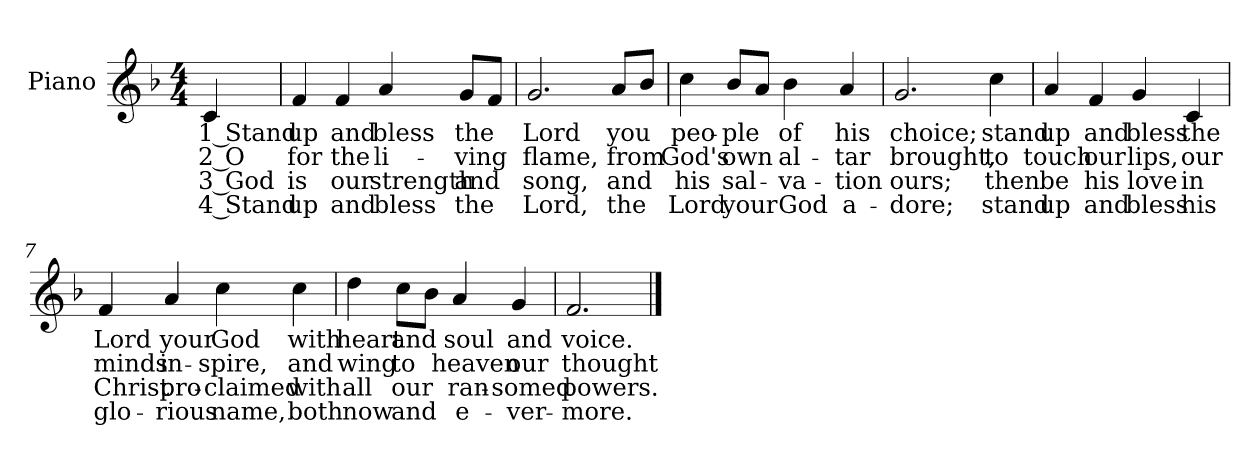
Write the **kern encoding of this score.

**kern	**text	**text	**text	**text
*part1	*part1	*part1	*part1	*part1
*staff1	*staff1	*staff1	*staff1	*staff1
*I"Piano	*	*	*	*
*I'Pno.	*	*	*	*
!!LO:PB:g=z
*clefG2	*	*	*	*
*k[b-]	*	*	*	*
*F:	*	*	*	*
*M4/4	*	*	*	*
=	=	=	=	=
!	!LO:LY:b:color=#000000	!LO:LY:b:color=#000000	!LO:LY:b:color=#000000	!LO:LY:b:color=#000000
4ci/	1 Stand	2 O	3 God	4 Stand
=1	=1	=1	=1	=1
!	!LO:LY:b:color=#000000	!LO:LY:b:color=#000000	!LO:LY:b:color=#000000	!LO:LY:b:color=#000000
4fi/	up	for	is	up
!	!LO:LY:b:color=#000000	!LO:LY:b:color=#000000	!LO:LY:b:color=#000000	!LO:LY:b:color=#000000
4fi/	and	the	our	and
!	!LO:LY:b:color=#000000	!LO:LY:b:color=#000000	!LO:LY:b:color=#000000	!LO:LY:b:color=#000000
4ai/	bless	li-	strength	bless
!	!LO:LY:b:color=#000000	!LO:LY:b:color=#000000	!LO:LY:b:color=#000000	!LO:LY:b:color=#000000
8gi/L	the	-ving	and	the
8fi/J	.	.	.	.
=2	=2	=2	=2	=2
!	!LO:LY:b:color=#000000	!LO:LY:b:color=#000000	!LO:LY:b:color=#000000	!LO:LY:b:color=#000000
*^	*	*	*	*
2.gi/	2.ryy	Lord	flame,	song,	Lord,
!	!	!LO:LY:b:color=#000000	!LO:LY:b:color=#000000	!LO:LY:b:color=#000000	!LO:LY:b:color=#000000
8ai/L	4ryy	you	from	and	the
8b-i/J	.	.	.	.	.
=3	=3	=3	=3	=3	=3
!	!	!LO:LY:b:color=#000000	!LO:LY:b:color=#000000	!LO:LY:b:color=#000000	!LO:LY:b:color=#000000
4cci\	2ryy	peo-	God's	his	Lord
!	!	!LO:LY:b:color=#000000	!LO:LY:b:color=#000000	!LO:LY:b:color=#000000	!LO:LY:b:color=#000000
8b-i/L	.	-ple	own	sal-	-your
8ai/J	.	.	.	.	.
!	!	!LO:LY:b:color=#000000	!LO:LY:b:color=#000000	!LO:LY:b:color=#000000	!LO:LY:b:color=#000000
4b-i\	8ryy	of	al-	va-	-God
.	8ryy	.	.	.	.
!	!	!LO:LY:b:color=#000000	!LO:LY:b:color=#000000	!LO:LY:b:color=#000000	!LO:LY:b:color=#000000
4ai/	4ryy	his	-tar	tion	a-
!!LO:LB:g=z	!!
=4	=4	=4	=4	=4	=4
!	!	!LO:LY:b:color=#000000	!LO:LY:b:color=#000000	!LO:LY:b:color=#000000	!LO:LY:b:color=#000000
*v	*v	*	*	*	*
2.gi/	choice;	brought,	-ours;	dore;
=5-	=5-	=5-	=5-	=5-
!	!LO:LY:b:color=#000000	!LO:LY:b:color=#000000	!LO:LY:b:color=#000000	!LO:LY:b:color=#000000
4cci\	stand	to	then	stand
=6	=6	=6	=6	=6
!	!LO:LY:b:color=#000000	!LO:LY:b:color=#000000	!LO:LY:b:color=#000000	!LO:LY:b:color=#000000
*^	*	*	*	*
4ai/	2.ryy	up	touch	be	up
!	!	!LO:LY:b:color=#000000	!LO:LY:b:color=#000000	!LO:LY:b:color=#000000	!LO:LY:b:color=#000000
4fi/	.	and	our	his	and
!	!	!LO:LY:b:color=#000000	!LO:LY:b:color=#000000	!LO:LY:b:color=#000000	!LO:LY:b:color=#000000
4gi/	.	bless	lips,	love	bless
!	!	!LO:LY:b:color=#000000	!LO:LY:b:color=#000000	!LO:LY:b:color=#000000	!LO:LY:b:color=#000000
4ci/	4ryy	the	our	in	his
!!LO:LB:g=z	!!
=7	=7	=7	=7	=7	=7
!	!	!LO:LY:b:color=#000000	!LO:LY:b:color=#000000	!LO:LY:b:color=#000000	!LO:LY:b:color=#000000
*v	*v	*	*	*	*
4fi/	Lord	minds	Christ	glo-
!	!LO:LY:b:color=#000000	!LO:LY:b:color=#000000	!LO:LY:b:color=#000000	!LO:LY:b:color=#000000
4ai/	your	in-	-pro-	-rious
!	!LO:LY:b:color=#000000	!LO:LY:b:color=#000000	!LO:LY:b:color=#000000	!LO:LY:b:color=#000000
4cci\	God	-spire,	claimed	name,
!	!LO:LY:b:color=#000000	!LO:LY:b:color=#000000	!LO:LY:b:color=#000000	!LO:LY:b:color=#000000
4cci\	with	and	with	both
=8	=8	=8	=8	=8
!	!LO:LY:b:color=#000000	!LO:LY:b:color=#000000	!LO:LY:b:color=#000000	!LO:LY:b:color=#000000
*^	*	*	*	*
4ddi\	4ryy	heart	wing	all	now
!	!	!LO:LY:b:color=#000000	!LO:LY:b:color=#000000	!LO:LY:b:color=#000000	!LO:LY:b:color=#000000
8cci\L	4ryy	and	to	our	and
8b-i\J	.	.	.	.	.
!	!	!LO:LY:b:color=#000000	!LO:LY:b:color=#000000	!LO:LY:b:color=#000000	!LO:LY:b:color=#000000
4ai/	2ryy	soul	heaven	ran-	-e-
!	!	!LO:LY:b:color=#000000	!LO:LY:b:color=#000000	!LO:LY:b:color=#000000	!LO:LY:b:color=#000000
4gi/	.	and	our	-somed	ver-
=9	=9	=9	=9	=9	=9
!	!	!LO:LY:b:color=#000000	!LO:LY:b:color=#000000	!LO:LY:b:color=#000000	!LO:LY:b:color=#000000
2.fi/	2.ryy	voice.	thought	-powers.	more.
*v	*v	*	*	*	*
==	==	==	==	==
*-	*-	*-	*-	*-
